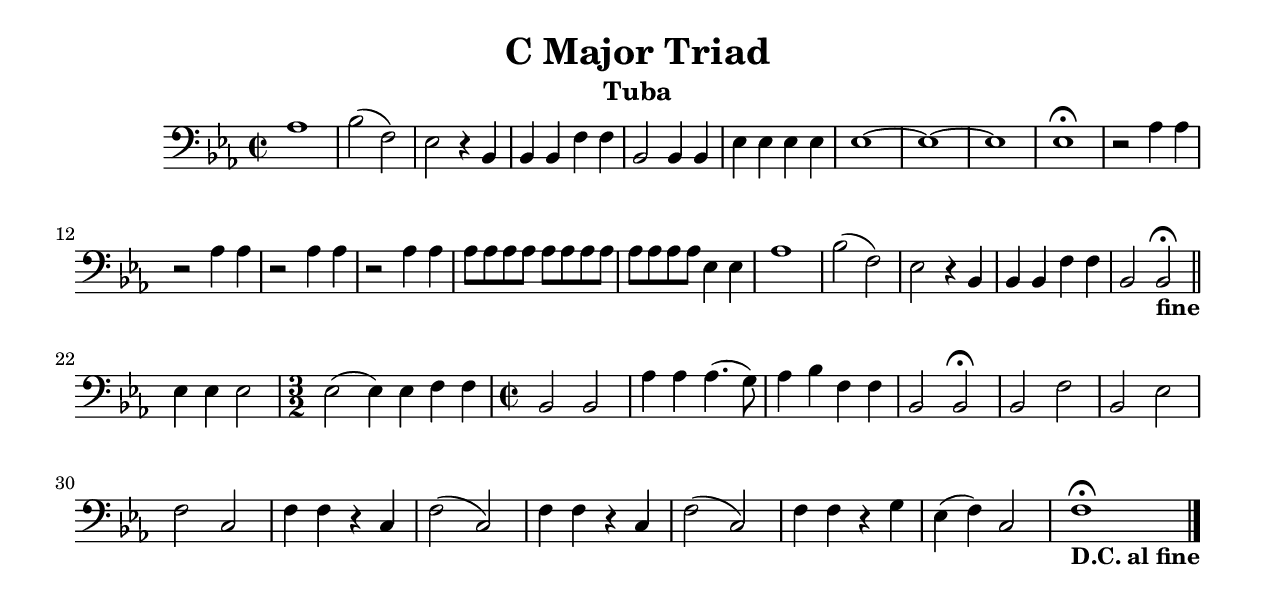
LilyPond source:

\version "2.14"

\include "common.lyi"
bass = \relative c {
  \time 2/2
  \key c \major

  \repeat volta 1 {
    % bar 1
    f1 | g2( d2) | c2 r4 g4 | g4 g4 d'4 d4 | 
    g,2 g4 g4 | c4 c4 c4 c4 | 
    c1~ | c1~ | c1 | 
    c1\fermata |

    % bar 11
    r2 f4 f4 | r2 f4 f4 | r2 f4 f4 | r2 f4 f4 |
    f8 f8 f8 f8 f8 f8 f8 f8  | f8 f8 f8 f8 c4 c4 |
  }

  \repeat volta 1 {
    % bar 17
    f1 | g2( d2) | c2 r4 g4 | g4 g4 d'4 d4 | g,2 g2\fermata _ \markup { \bold "fine" } \bar "||" | \break

    % bar 22
    c4 c4 c2 | \time 3/2 c2( c4) c4 d4 d4 | \time 2/2 g,2 g2 |
    f'4 f4 f4.( e8) | f4 g4 d4 d4 | g,2 g2\fermata |
  }

  % bar 28
  g2 d'2 | g,2 c2 | d2 a2 | d4 d4 r4 a4 |
  d2( a2) | d4 d4 r4 a4 | d2( a2) | d4 d4 r4 e4 | c4( d4) a2 | d1\fermata _ \markup { \bold "D.C. al fine" } \bar "|." 
}


instrument = "Tuba"

notes = \transpose c ees { \clef bass \bass }

\version "2.11.57"

\include "common.lyi"

\paper
{
  #(set-paper-size "letter")
  %first-page-number = 2
  %#(define page-breaking ly:minimal-breaking)
  %#(define page-breaking ly:page-turn-breaking)
  ragged-last-bottom = ##t
  left-margin = 0.5\in
  line-width = 7.5\in
  bottom-margin = 0.5\in
  top-margin = 0.5\in
}

\book
{
  \include "header.lyi"
  \score
  {
    \new Staff %\with { \consists "Page_turn_engraver" }
    {
      \override Score.PaperColumn #'keep-inside-line = ##t
      \override Score.NonMusicalPaperColumn #'keep-inside-line = ##t
      \set Score.skipBars = ##t
      << \notes \outline >>
    }
  }
}

